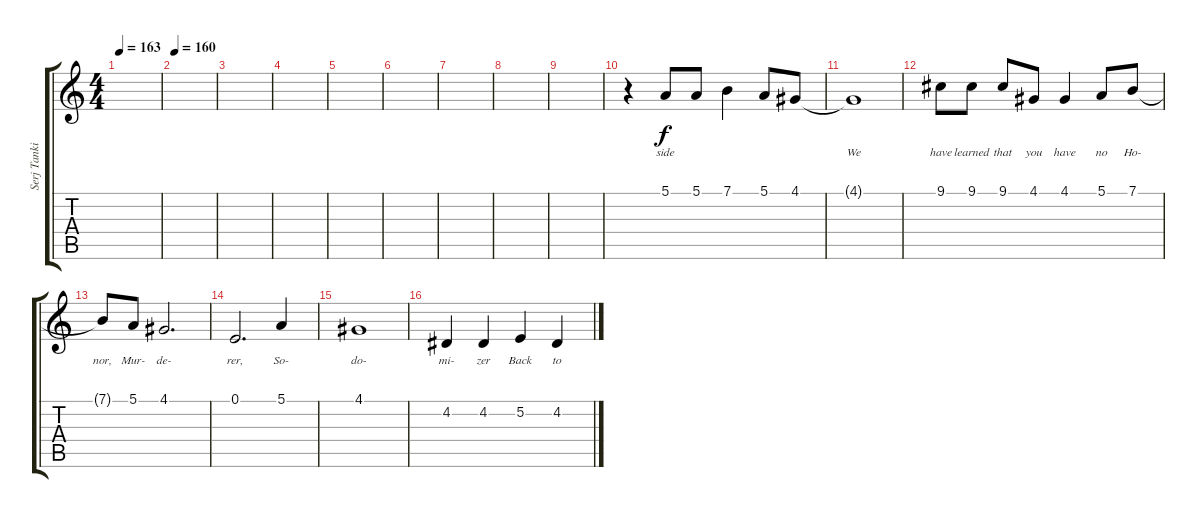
\track ("Serj Tankian(Vocals)" "Serj Tanki") {instrument cello}
\staff {score tabs}
\tuning (E4 B3 G3 D3 A2 E2) {hide}
\ts (4 4)
\tempo 163
\clef g2
\ks c
|
\tempo 160
|
|
|
|
|
|
|
|
r.4 5.1.8{lyrics (0 "side") lyrics (1 "") lyrics (2 "") lyrics (3 "") lyrics (4 "")} 5.1.8{lyrics (0 "") lyrics (1 "") lyrics (2 "") lyrics (3 "") lyrics (4 "")} 7.1.4{lyrics (0 "") lyrics (1 "") lyrics (2 "") lyrics (3 "") lyrics (4 "")} 5.1.8{lyrics (0 "") lyrics (1 "") lyrics (2 "") lyrics (3 "") lyrics (4 "")} 4.1.8{lyrics (0 "") lyrics (1 "") lyrics (2 "") lyrics (3 "") lyrics (4 "")} |
4.1{t}.1{lyrics (0 "We") lyrics (1 "") lyrics (2 "") lyrics (3 "") lyrics (4 "")} |
9.1.8{lyrics (0 "have") lyrics (1 "") lyrics (2 "") lyrics (3 "") lyrics (4 "")} 9.1.8{lyrics (0 "learned") lyrics (1 "") lyrics (2 "") lyrics (3 "") lyrics (4 "")} 9.1.8{lyrics (0 "that") lyrics (1 "") lyrics (2 "") lyrics (3 "") lyrics (4 "")} 4.1.8{lyrics (0 "you") lyrics (1 "") lyrics (2 "") lyrics (3 "") lyrics (4 "")} 4.1.4{lyrics (0 "have") lyrics (1 "") lyrics (2 "") lyrics (3 "") lyrics (4 "")} 5.1.8{lyrics (0 "no") lyrics (1 "") lyrics (2 "") lyrics (3 "") lyrics (4 "")} 7.1.8{lyrics (0 "Ho-") lyrics (1 "") lyrics (2 "") lyrics (3 "") lyrics (4 "")} |
7.1{t}.8{lyrics (0 "nor,") lyrics (1 "") lyrics (2 "") lyrics (3 "") lyrics (4 "")} 5.1.8{lyrics (0 "Mur-") lyrics (1 "") lyrics (2 "") lyrics (3 "") lyrics (4 "")} 4.1.2{d lyrics (0 "de-") lyrics (1 "") lyrics (2 "") lyrics (3 "") lyrics (4 "")} |
0.1.2{d lyrics (0 "rer,") lyrics (1 "") lyrics (2 "") lyrics (3 "") lyrics (4 "")} 5.1.4{lyrics (0 "So-") lyrics (1 "") lyrics (2 "") lyrics (3 "") lyrics (4 "")} |
4.1.1{lyrics (0 "do-") lyrics (1 "") lyrics (2 "") lyrics (3 "") lyrics (4 "")} |
4.2.4{lyrics (0 "mi-") lyrics (1 "") lyrics (2 "") lyrics (3 "") lyrics (4 "")} 4.2.4{lyrics (0 "zer") lyrics (1 "") lyrics (2 "") lyrics (3 "") lyrics (4 "")} 5.2.4{lyrics (0 "Back") lyrics (1 "") lyrics (2 "") lyrics (3 "") lyrics (4 "")} 4.2.4{lyrics (0 "to") lyrics (1 "") lyrics (2 "") lyrics (3 "") lyrics (4 "")}
